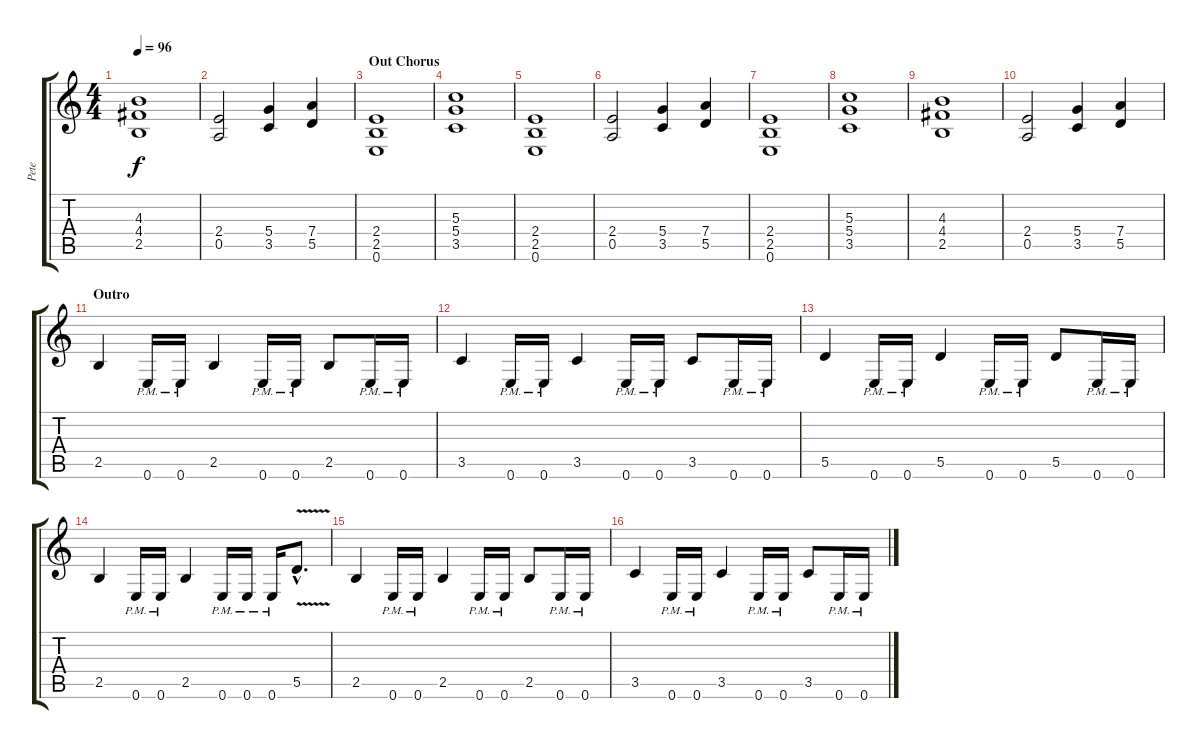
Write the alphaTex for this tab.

\track ("Pete" "Pete") {instrument distortionguitar}
\staff {score tabs}
\tuning (E4 B3 G3 D3 A2 E2) {hide}
\ts (4 4)
\tempo 96
\clef g2
\ks c
(4.3 4.4 2.5).1{dy f} |
(2.4 0.5).2 (5.4 3.5).4 (7.4 5.5).4 |
\section ("" "Out Chorus")
(2.4 2.5 0.6).1 |
(5.3 5.4 3.5).1 |
(2.4 2.5 0.6).1 |
(2.4 0.5).2 (5.4 3.5).4 (7.4 5.5).4 |
(2.4 2.5 0.6).1 |
(5.3 5.4 3.5).1 |
(4.3 4.4 2.5).1 |
(2.4 0.5).2 (5.4 3.5).4 (7.4 5.5).4 |
\section ("" "Outro")
2.5.4 0.6{pm}.16 0.6{pm}.16 2.5.4 0.6{pm}.16 0.6{pm}.16 2.5.8 0.6{pm}.16 0.6{pm}.16 |
3.5.4 0.6{pm}.16 0.6{pm}.16 3.5.4 0.6{pm}.16 0.6{pm}.16 3.5.8 0.6{pm}.16 0.6{pm}.16 |
5.5.4 0.6{pm}.16 0.6{pm}.16 5.5.4 0.6{pm}.16 0.6{pm}.16 5.5.8 0.6{pm}.16 0.6{pm}.16 |
2.5.4 0.6{pm}.16 0.6{pm}.16 2.5.4 0.6{pm}.16 0.6{pm}.16 0.6{pm}.16 5.5{v hac}.8{d} |
2.5.4 0.6{pm}.16 0.6{pm}.16 2.5.4 0.6{pm}.16 0.6{pm}.16 2.5.8 0.6{pm}.16 0.6{pm}.16 |
3.5.4 0.6{pm}.16 0.6{pm}.16 3.5.4 0.6{pm}.16 0.6{pm}.16 3.5.8 0.6{pm}.16 0.6{pm}.16
